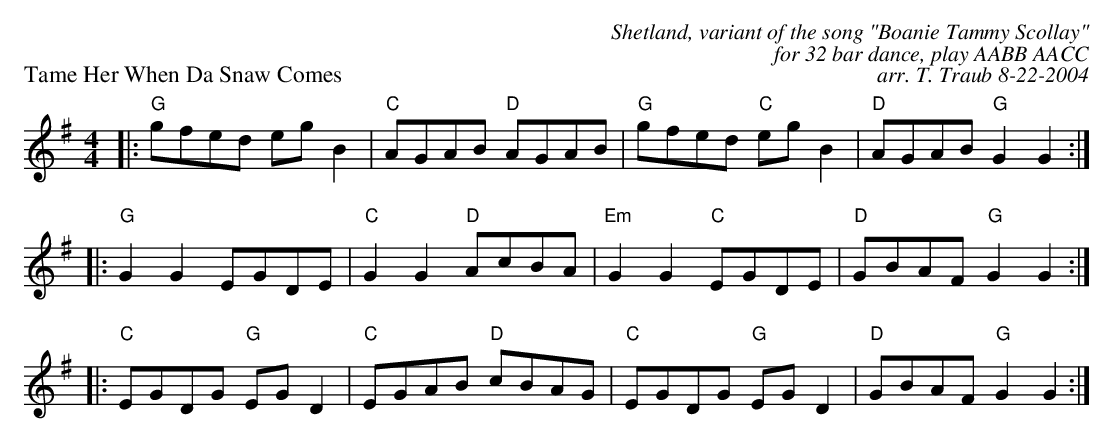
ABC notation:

X:1
P: Tame Her When Da Snaw Comes
C: Shetland, variant of the song "Boanie Tammy Scollay"
C: for 32 bar dance, play AABB AACC
C: arr. T. Traub 8-22-2004
M: 4/4
L: 1/8
K: G
|: "G"gfed eg B2| "C"AGAB "D"AGAB|"G"gfed "C"eg B2|"D"AGAB "G"G2 G2 :|
|: "G" G2 G2 EGDE|"C"G2 G2 "D"AcBA|"Em"G2 G2 "C"EGDE|"D"GBAF "G"G2 G2 :|
|: "C"EGDG "G"EG D2|"C"EGAB "D"cBAG|"C"EGDG "G"EG D2|"D"GBAF "G"G2 G2 :|
